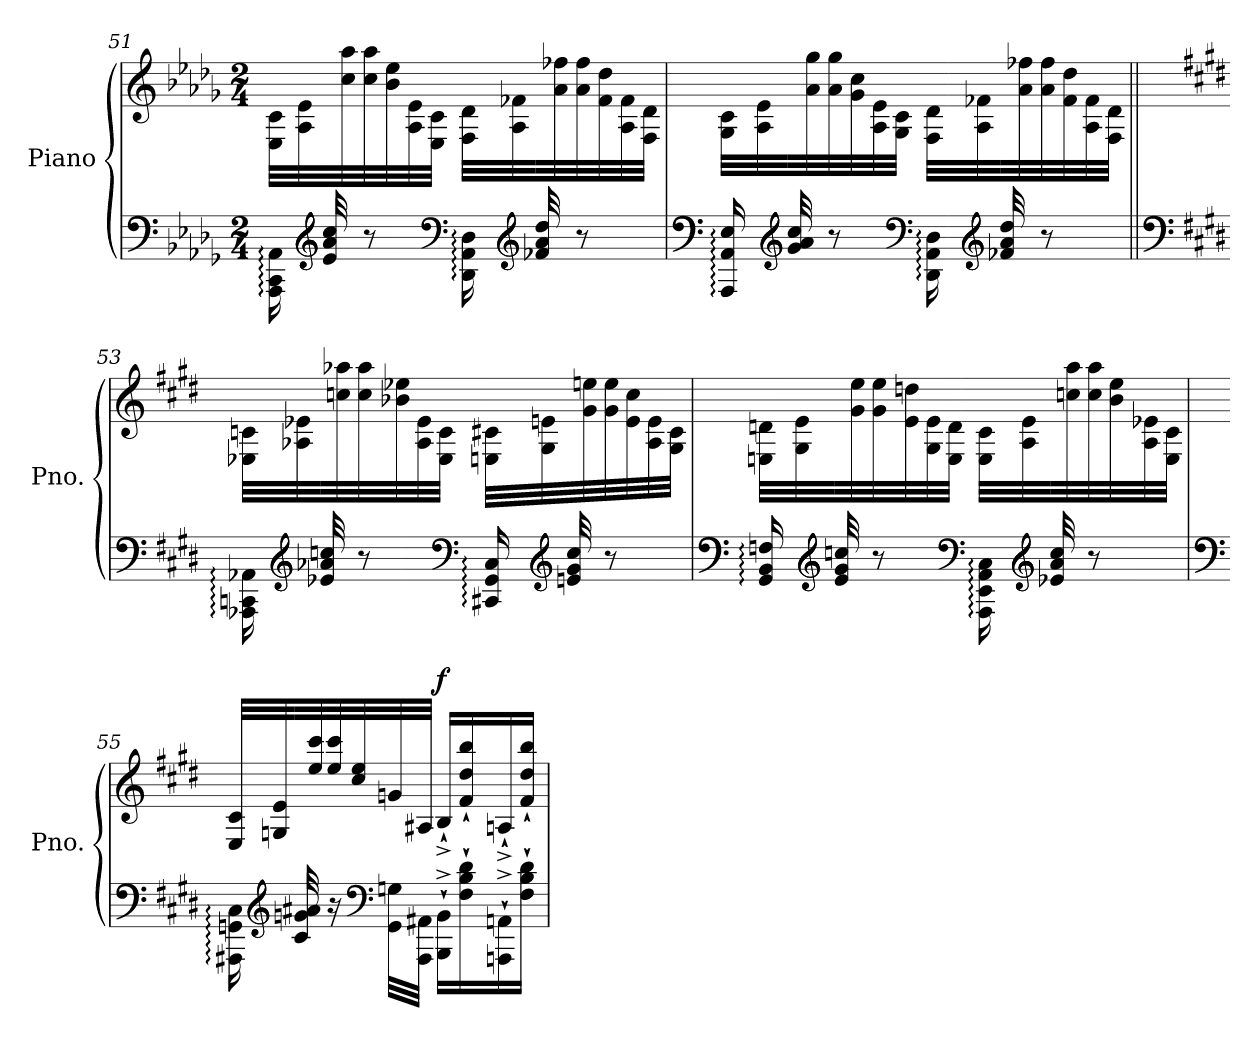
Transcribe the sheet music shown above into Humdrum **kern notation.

**kern	**kern	**dynam
*part1	*part1	*part1
*staff2	*staff1	*staff1/2
*I"Piano	*	*
*I'Pno.	*	*
!!LO:LB:g=z
*clefF4	*clefG2	*
*k[b-e-a-d-g-]	*k[b-e-a-d-g-]	*
*M2/4	*M2/4	*
=51	=51	=51
*^	*	*
16ryy	16AAA-\: 16CC\: 16AA-\:	32E-\ 32c\LLL	.
.	.	32A-\ 32e-\	.
*clefG2	*	*	*
32e-/ 32a-/ 32cc/	16rcyy	32ryy	.
8..ryy	.	32cc\ 32aa-\	.
.	8r	32cc\ 32aa-\	.
.	.	32b-\ 32ee-\	.
.	.	32A-\ 32e-\	.
.	.	32E-\ 32c\JJJ	.
*clefF4	*	*	*
.	16DD-\: 16AA-\: 16D-\:	32F\ 32d-\LLL	.
.	.	32A-\ 32f-X\	.
*clefG2	*	*	*
32f-X/ 32a-/ 32dd-/	16rAyy	32ryy	.
8ryy	.	32a-\ 32ff-X\	.
.	8r	32a-\ 32ff-\	.
.	.	32f-\ 32dd-\	.
.	.	32A-\ 32f-\	.
32ryy	.	32F\ 32d-\JJJ	.
!!LO:PB:g=z
=52	=52	=52	=52
*clefF4	*	*	*
16ryy	16AAA-/: 16AA-/: 16E-/:	32G-\ 32c\LLL	.
.	.	32A-\ 32e-\	.
*clefG2	*	*	*
32g-/ 32a-/ 32cc/	16rcyy	32ryy	.
8..ryy	.	32a-\ 32gg-\	.
.	8r	32a-\ 32gg-\	.
.	.	32g-\ 32cc\	.
.	.	32A-\ 32e-\	.
.	.	32G-\ 32c\JJJ	.
*clefF4	*	*	*
.	16DD-\: 16AA-\: 16D-\:	32F\ 32d-\LLL	.
.	.	32A-\ 32f-X\	.
*clefG2	*	*	*
32f-X/ 32a-/ 32dd-/	16rAyy	32ryy	.
8ryy	.	32a-\ 32ff-X\	.
.	8r	32a-\ 32ff-\	.
.	.	32f-\ 32dd-\	.
.	.	32A-\ 32f-\	.
32ryy	.	32F\ 32d-\JJJ	.
!!LO:LB:g=z
=53||	=53||	=53||	=53||
*clefF4	*	*	*
*k[f#c#g#d#]	*	*k[f#c#g#d#]	*
16ryy	16AAA-X\: 16CCn\: 16AA-X\:	32E-X\ 32cn\LLL	.
.	.	32A-X\ 32e-X\	.
*clefG2	*	*	*
32e-/ 32a-X/ 32ccn/	16rAyy	32ryy	.
8..ryy	.	32cc\ 32aa-X\	.
.	8r	32cc\ 32aa-\	.
.	.	32b-X\ 32ee-X\	.
.	.	32A-\ 32e-\	.
.	.	32E-\ 32c\JJJ	.
*clefF4	*	*	*
.	16CC#X/: 16GG#/: 16C#/:	32En\ 32c#X\LLL	.
.	.	32G#\ 32en\	.
*clefG2	*	*	*
32e/ 32g#/ 32cc/	16rAyy	32ryy	.
8ryy	.	32g#\ 32een\	.
.	8r	32g#\ 32ee\	.
.	.	32e\ 32cc\	.
.	.	32A-\ 32e\	.
32ryy	.	32G#\ 32c#\JJJ	.
!!LO:LB:g=z
=54	=54	=54	=54
*clefF4	*	*	*
16ryy	16GG#/: 16BB/: 16Fn/:	32En\ 32dn\LLL	.
.	.	32G#\ 32e\	.
*clefG2	*	*	*
32e/ 32g#/ 32ccn/	16rAyy	32ryy	.
8..ryy	.	32g#\ 32ee\	.
.	8r	32g#\ 32ee\	.
.	.	32e\ 32ddn\	.
.	.	32G#\ 32e\	.
.	.	32E\ 32d\JJJ	.
*clefF4	*	*	*
.	16AAA\: 16EE\: 16AA\: 16C#\:	32E\ 32c#\LLL	.
.	.	32A\ 32e\	.
*clefG2	*	*	*
32e-X/ 32a/ 32cc/	16rcyy	32ryy	.
8ryy	.	32cc\ 32aa\	.
.	8r	32cc\ 32aa\	.
.	.	32b\ 32ee\	.
.	.	32A\ 32e-\	.
32ryy	.	32E\ 32c#\JJJ	.
=55	=55	=55	=55
*clefF4	*	*	*
16ryy	16AAA#X\: 16GGn\: 16C#\:	32E/ 32c#/LLL	.
.	.	32Gn/ 32e/	.
*clefG2	*	*	*
32c#/ 32gn/ 32a#X/	16rFyy	32ryy	.
4ryy	.	32ee/ 32ccc#/	.
.	16r	32ee/ 32ccc#/	.
.	.	32cc#/ 32ee/	.
*clefF4	*	*	*
.	32GG\ 32Gn\LLL	32gn/	.
.	32AAA#\ 32AA#X\JJJ	32A#X/JJJ	.
!	!	!	!LO:DY:a
.	16BBB\`^ 16BB\`^LL	16B`^/LL	f
.	16F#\` 16B\` 16d#\`	16f#/` 16dd#/` 16bb/`	.
8ryy	.	.	.
.	16AAAn\`^ 16AAn\`^	16An`^/	.
.	16F#\` 16B\` 16d#\`JJ	16f#/` 16dd#/` 16bb/`JJ	.
32ryy	.	.	.
*v	*v	*	*
=	=	=
*-	*-	*-
